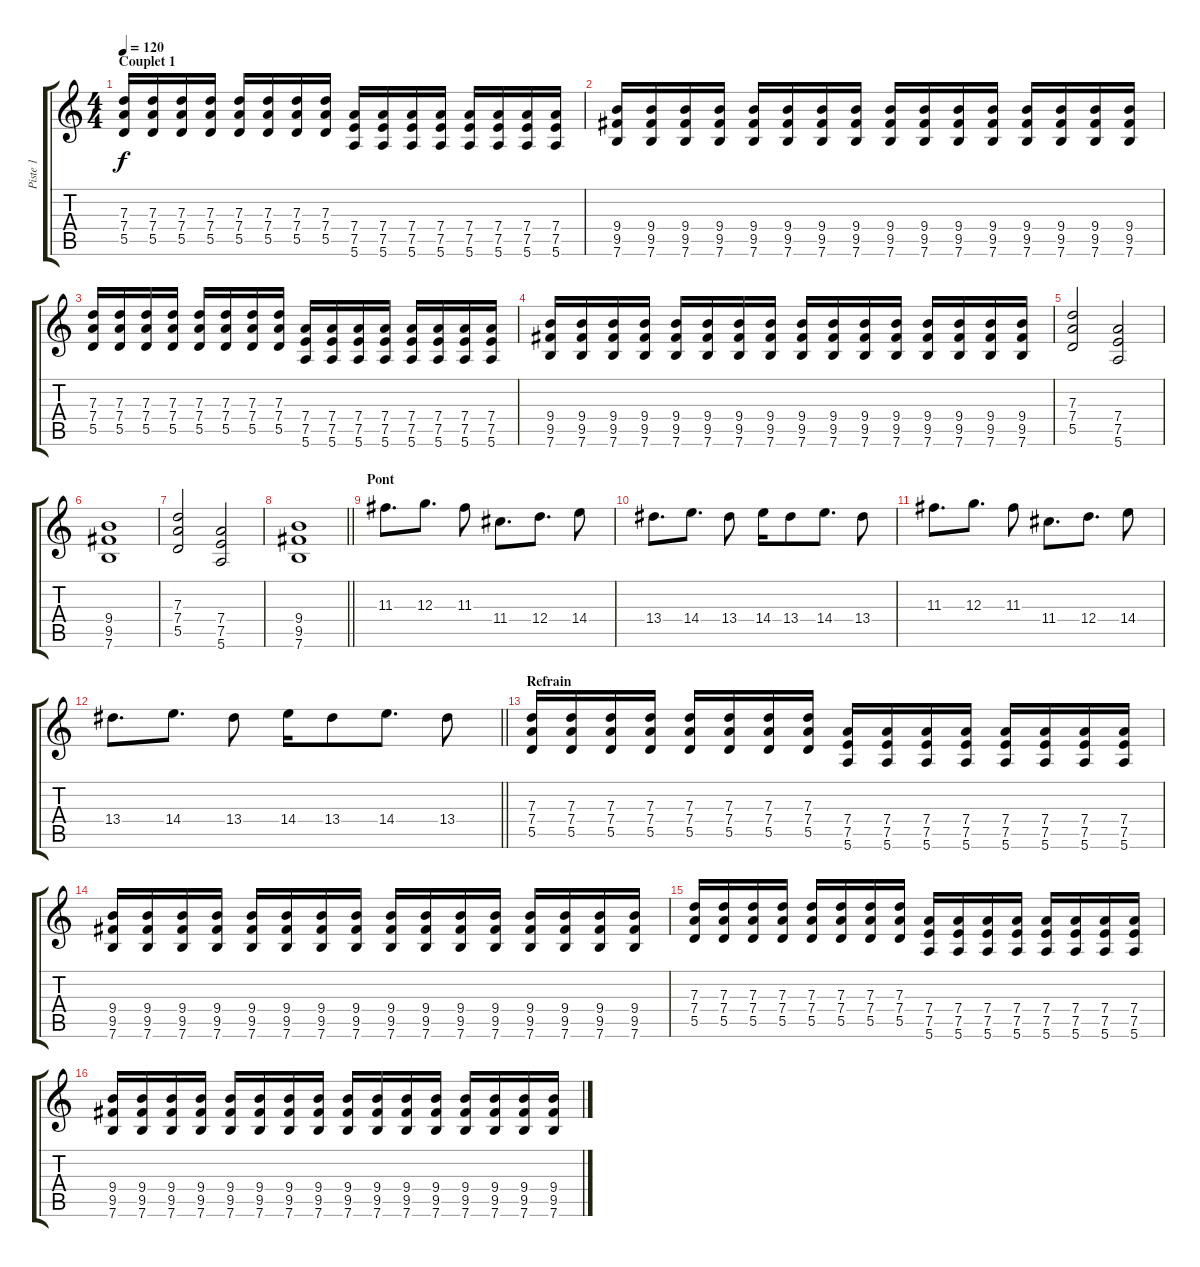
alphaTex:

\track ("Piste 1" "Piste 1") {instrument electricguitarclean}
\staff {score tabs}
\tuning (E4 B3 G3 D3 A2 E2) {hide}
\ts (4 4)
\section ("" "Couplet 1")
\tempo 120
\clef g2
\ks c
(7.3 7.4 5.5).16{dy f instrument electricguitarclean} (7.3 7.4 5.5).16 (7.3 7.4 5.5).16 (7.3 7.4 5.5).16 (7.3 7.4 5.5).16 (7.3 7.4 5.5).16 (7.3 7.4 5.5).16 (7.3 7.4 5.5).16 (7.4 7.5 5.6).16 (7.4 7.5 5.6).16 (7.4 7.5 5.6).16 (7.4 7.5 5.6).16 (7.4 7.5 5.6).16 (7.4 7.5 5.6).16 (7.4 7.5 5.6).16 (7.4 7.5 5.6).16 |
(9.4 9.5 7.6).16 (9.4 9.5 7.6).16 (9.4 9.5 7.6).16 (9.4 9.5 7.6).16 (9.4 9.5 7.6).16 (9.4 9.5 7.6).16 (9.4 9.5 7.6).16 (9.4 9.5 7.6).16 (9.4 9.5 7.6).16 (9.4 9.5 7.6).16 (9.4 9.5 7.6).16 (9.4 9.5 7.6).16 (9.4 9.5 7.6).16 (9.4 9.5 7.6).16 (9.4 9.5 7.6).16 (9.4 9.5 7.6).16 |
(7.3 7.4 5.5).16 (7.3 7.4 5.5).16 (7.3 7.4 5.5).16 (7.3 7.4 5.5).16 (7.3 7.4 5.5).16 (7.3 7.4 5.5).16 (7.3 7.4 5.5).16 (7.3 7.4 5.5).16 (7.4 7.5 5.6).16 (7.4 7.5 5.6).16 (7.4 7.5 5.6).16 (7.4 7.5 5.6).16 (7.4 7.5 5.6).16 (7.4 7.5 5.6).16 (7.4 7.5 5.6).16 (7.4 7.5 5.6).16 |
(9.4 9.5 7.6).16 (9.4 9.5 7.6).16 (9.4 9.5 7.6).16 (9.4 9.5 7.6).16 (9.4 9.5 7.6).16 (9.4 9.5 7.6).16 (9.4 9.5 7.6).16 (9.4 9.5 7.6).16 (9.4 9.5 7.6).16 (9.4 9.5 7.6).16 (9.4 9.5 7.6).16 (9.4 9.5 7.6).16 (9.4 9.5 7.6).16 (9.4 9.5 7.6).16 (9.4 9.5 7.6).16 (9.4 9.5 7.6).16 |
(7.3 7.4 5.5).2{instrument distortionguitar} (7.4 7.5 5.6).2 |
(9.4 9.5 7.6).1 |
(7.3 7.4 5.5).2 (7.4 7.5 5.6).2 |
\barLineRight lightlight
(9.4 9.5 7.6).1 |
\section ("" "Pont")
11.3.8{d} 12.3.8{d} 11.3.8 11.4.8{d} 12.4.8{d} 14.4.8 |
13.4.8{d} 14.4.8{d} 13.4.8 14.4.16 13.4.8 14.4.8{d} 13.4.8 |
11.3.8{d} 12.3.8{d} 11.3.8 11.4.8{d} 12.4.8{d} 14.4.8 |
\barLineRight lightlight
13.4.8{d} 14.4.8{d} 13.4.8 14.4.16 13.4.8 14.4.8{d} 13.4.8 |
\section ("" "Refrain")
(7.3 7.4 5.5).16 (7.3 7.4 5.5).16 (7.3 7.4 5.5).16 (7.3 7.4 5.5).16 (7.3 7.4 5.5).16 (7.3 7.4 5.5).16 (7.3 7.4 5.5).16 (7.3 7.4 5.5).16 (7.4 7.5 5.6).16 (7.4 7.5 5.6).16 (7.4 7.5 5.6).16 (7.4 7.5 5.6).16 (7.4 7.5 5.6).16 (7.4 7.5 5.6).16 (7.4 7.5 5.6).16 (7.4 7.5 5.6).16 |
(9.4 9.5 7.6).16 (9.4 9.5 7.6).16 (9.4 9.5 7.6).16 (9.4 9.5 7.6).16 (9.4 9.5 7.6).16 (9.4 9.5 7.6).16 (9.4 9.5 7.6).16 (9.4 9.5 7.6).16 (9.4 9.5 7.6).16 (9.4 9.5 7.6).16 (9.4 9.5 7.6).16 (9.4 9.5 7.6).16 (9.4 9.5 7.6).16 (9.4 9.5 7.6).16 (9.4 9.5 7.6).16 (9.4 9.5 7.6).16 |
(7.3 7.4 5.5).16 (7.3 7.4 5.5).16 (7.3 7.4 5.5).16 (7.3 7.4 5.5).16 (7.3 7.4 5.5).16 (7.3 7.4 5.5).16 (7.3 7.4 5.5).16 (7.3 7.4 5.5).16 (7.4 7.5 5.6).16 (7.4 7.5 5.6).16 (7.4 7.5 5.6).16 (7.4 7.5 5.6).16 (7.4 7.5 5.6).16 (7.4 7.5 5.6).16 (7.4 7.5 5.6).16 (7.4 7.5 5.6).16 |
(9.4 9.5 7.6).16 (9.4 9.5 7.6).16 (9.4 9.5 7.6).16 (9.4 9.5 7.6).16 (9.4 9.5 7.6).16 (9.4 9.5 7.6).16 (9.4 9.5 7.6).16 (9.4 9.5 7.6).16 (9.4 9.5 7.6).16 (9.4 9.5 7.6).16 (9.4 9.5 7.6).16 (9.4 9.5 7.6).16 (9.4 9.5 7.6).16 (9.4 9.5 7.6).16 (9.4 9.5 7.6).16 (9.4 9.5 7.6).16
